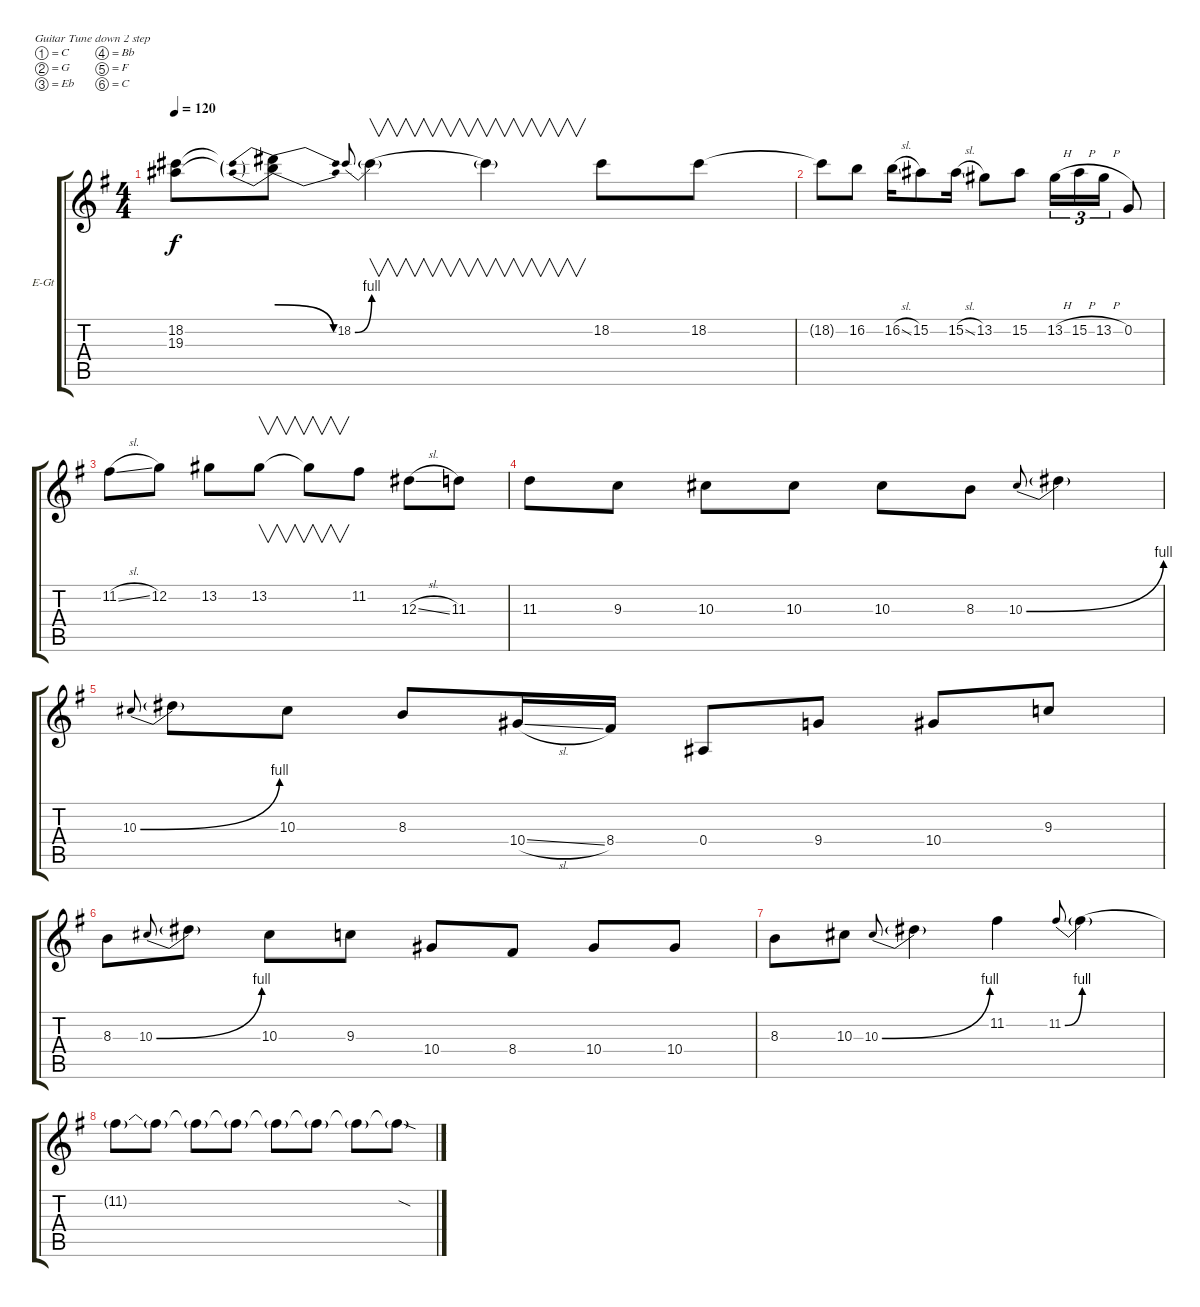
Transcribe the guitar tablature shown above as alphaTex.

\defaultSystemsLayout 4
\bracketExtendMode groupsimilarinstruments
\firstSystemTrackNameOrientation horizontal
\otherSystemsTrackNameOrientation horizontal
\track ("Electric Guitar" "E-Gt") {instrument distortionguitar}
\staff {score tabs}
\tuning (C4 G3 Eb3 Bb2 F2 C2)
\ts (4 4)
\tempo 120
\clef g2
\scale
1.05549
\ks g
(18.2{t} 19.3{t}).8{dy f} (18.2{be (prebendrelease 0 4 15 0) t} 19.3{be (prebendrelease 0 2 15 0) t}).8 18.2{be (bend 0 0 15 4)}.8{gr onbeat} 18.2{be (hold 0 0 60 0) t}.4{v} 18.2{be (hold 0 0 60 0) t}.4{v} 18.2.8 18.2.8 |
\scale
0.944515 18.2{t}.8 16.2.8 16.2{sl}.16 15.2.8 15.2{sl}.16 13.2.8 15.2.8 13.2{h}.16{tu (3 2)} 15.2{h}.16{tu (3 2)} 13.2{h}.16{tu (3 2)} 0.2.8 |
\scale
1.05549 11.2{sl}.8 12.2.8 13.2.8 13.2.8{v} 13.2{t}.8{v} 11.2.8 12.3{sl}.8 11.3.8 |
\scale
0.944515 11.3.8 9.3.8 10.3.8 10.3.8 10.3.8 8.3.8 10.3{be (bend 0 0 15 4)}.8{gr onbeat} 10.3{t}.4 |
\scale
1.05549 10.3{be (bend 0 0 15 4)}.8{gr onbeat} 10.3{t}.8 10.3.8 8.3.8 10.4{sl}.16 8.4.16 0.4.8 9.4.8 10.4.8 9.3.8 |
\scale
0.944515 8.3.8 10.3{be (bend 0 0 15 4)}.8{gr onbeat} 10.3{t}.8 10.3.8 9.3.8 10.4.8 8.4.8 10.4.8 10.4.8 |
\scale
1.05549 8.3.8 10.3.8 10.3{be (bend 0 0 15 4)}.8{gr onbeat} 10.3{t}.4 11.2.4 11.2{be (bend 0 0 15 4)}.8{gr onbeat} 11.2{be (hold 0 0 60 0) t}.4 |
\scale
0.944515 11.2{t}.8 11.2{t}.8 11.2{t}.8 11.2{t}.8 11.2{t}.8 11.2{t}.8 11.2{t}.8 11.2{sod t}.8 |
\scale
1.05549 |
\scale
0.944515 |
\scale
1.05549 |
\scale
0.944515 |
\scale
1.05549 |
\scale
0.944515 |
\scale
1.05549 |
\scale
0.944515
